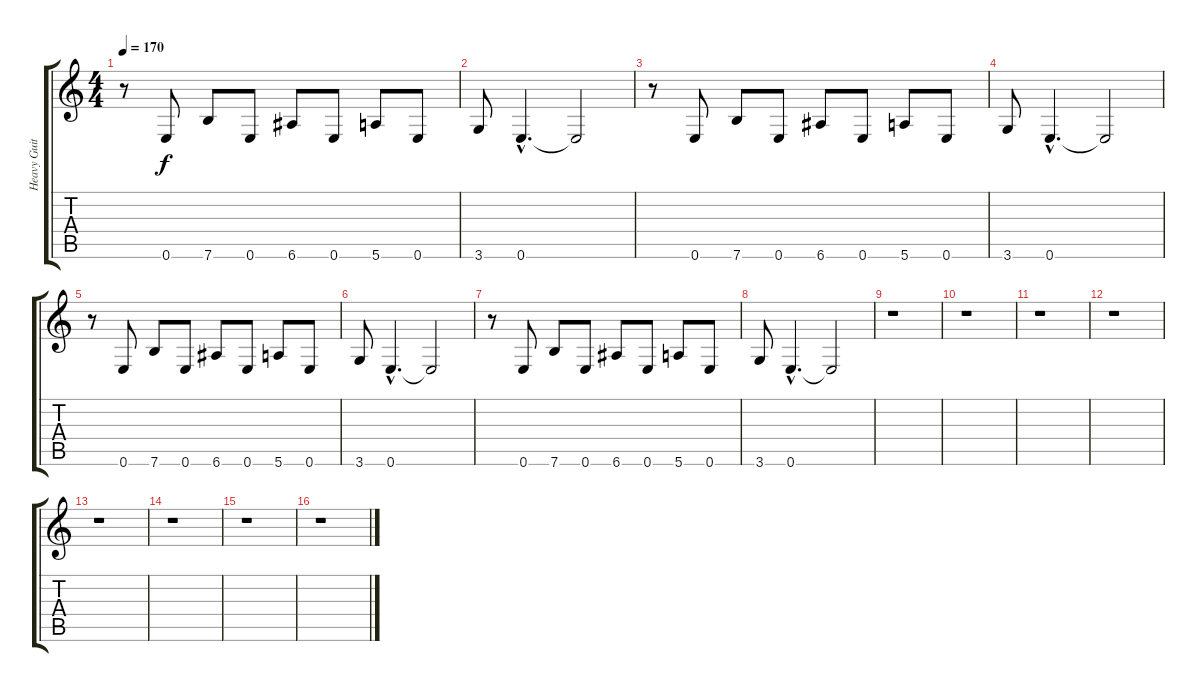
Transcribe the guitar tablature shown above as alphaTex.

\track ("Heavy Guitar" "Heavy Guit") {instrument overdrivenguitar}
\staff {score tabs}
\tuning (E4 B3 G3 D3 A2 E2) {hide}
\ts (4 4)
\tempo 170
\clef g2
\ks c
r.8{dy f instrument overdrivenguitar} 0.6.8 7.6.8 0.6.8 6.6.8 0.6.8 5.6.8 0.6.8 |
3.6.8 0.6{hac}.4{d} 0.6{t}.2 |
r.8 0.6.8 7.6.8 0.6.8 6.6.8 0.6.8 5.6.8 0.6.8 |
3.6.8 0.6{hac}.4{d} 0.6{t}.2 |
r.8 0.6.8 7.6.8 0.6.8 6.6.8 0.6.8 5.6.8 0.6.8 |
3.6.8 0.6{hac}.4{d} 0.6{t}.2 |
r.8 0.6.8 7.6.8 0.6.8 6.6.8 0.6.8 5.6.8 0.6.8 |
3.6.8 0.6{hac}.4{d} 0.6{t}.2 |
r.1 |
r.1 |
r.1 |
r.1 |
r.1 |
r.1 |
r.1 |
r.1
